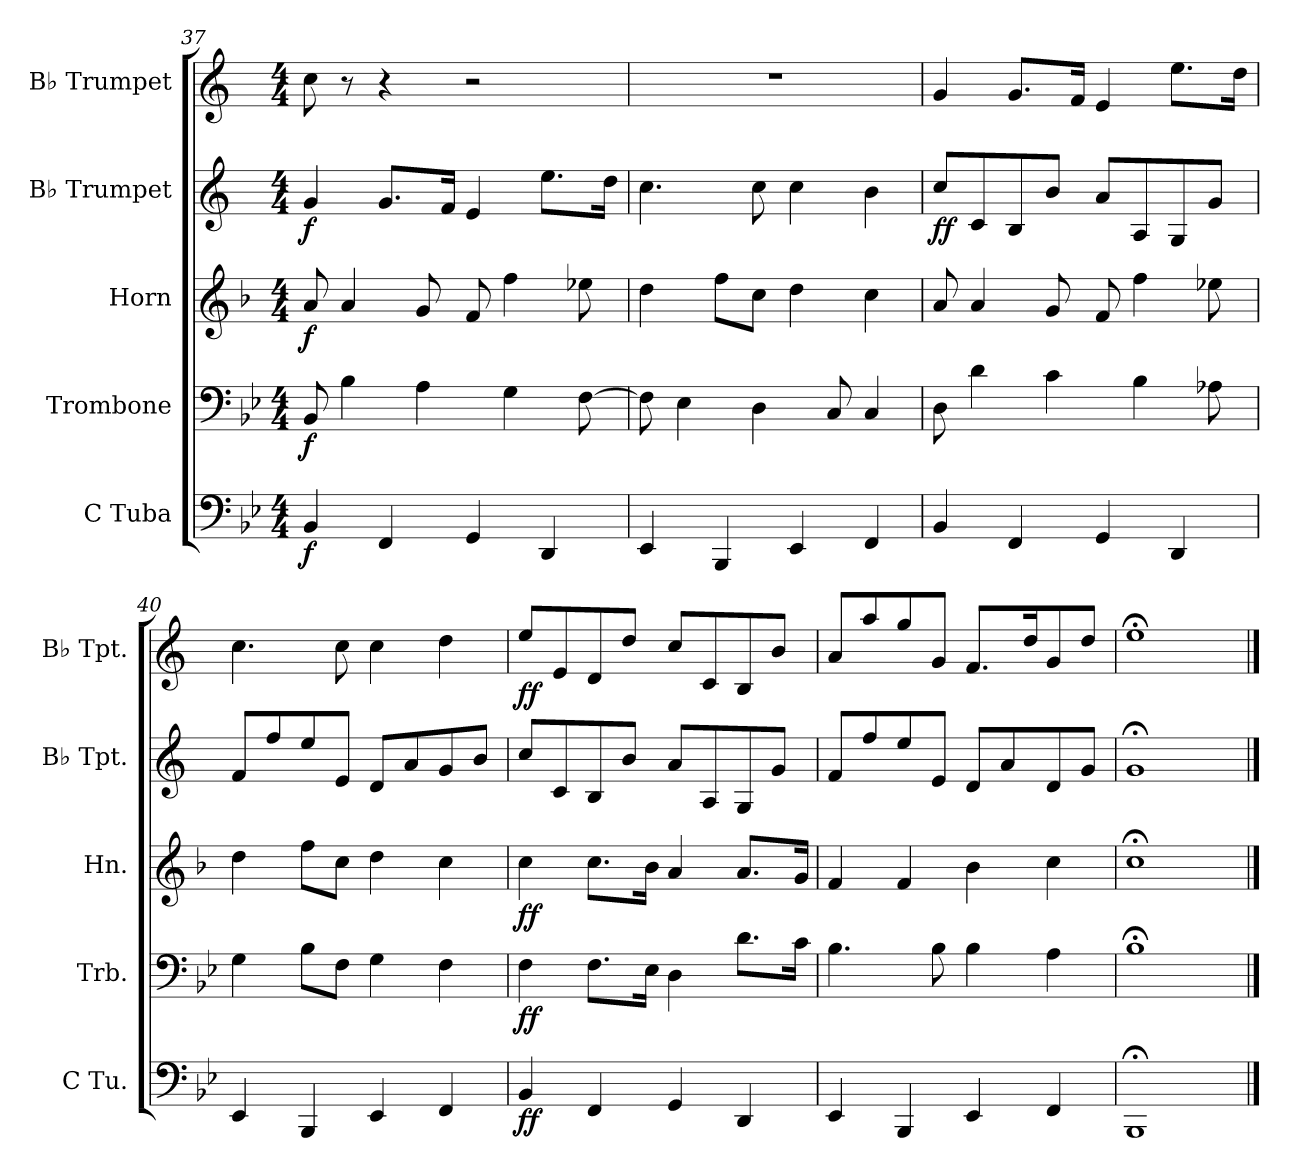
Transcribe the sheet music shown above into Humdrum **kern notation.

**kern	**dynam	**kern	**dynam	**kern	**dynam	**kern	**dynam	**kern	**dynam
*part5	*part5	*part4	*part4	*part3	*part3	*part2	*part2	*part1	*part1
*staff5	*staff5	*staff4	*staff4	*staff3	*staff3	*staff2	*staff2	*staff1	*staff1
*I"C Tuba	*	*I"Trombone	*	*I"Horn	*	*I"B♭ Trumpet	*	*I"B♭ Trumpet	*
*I'C Tu.	*	*I'Trb.	*	*I'Hn.	*	*I'B♭ Tpt.	*	*I'B♭ Tpt.	*
!!LO:PB:g=z
*clefF4	*	*clefF4	*	*clefG2	*	*clefG2	*	*clefG2	*
*	*	*	*	*ITrd4c7	*	*ITrd1c2	*	*ITrd1c2	*
*k[b-e-]	*	*k[b-e-]	*	*k[b-e-]	*	*k[b-e-]	*	*k[b-e-]	*
*B-:	*	*B-:	*	*B-:	*	*B-:	*	*B-:	*
*M4/4	*	*M4/4	*	*M4/4	*	*M4/4	*	*M4/4	*
=37	=37	=37	=37	=37	=37	=37	=37	=37	=37
!	!LO:DY:b	!	!LO:DY:b	!	!LO:DY:b	!	!LO:DY:b	!	!
4BB-/	f	8BB-/	f	8d/	f	4f/	f	8b-\	.
.	.	4B-\	.	4d/	.	.	.	8r	.
4FF/	.	.	.	.	.	8.f/L	.	4r	.
.	.	4A\	.	8c/	.	.	.	.	.
.	.	.	.	.	.	16e-/Jk	.	.	.
4GG/	.	.	.	8B-/	.	4d/	.	2r	.
.	.	4G\	.	4b-\	.	.	.	.	.
4DD/	.	.	.	.	.	8.dd\L	.	.	.
.	.	[8F\	.	8a-X\	.	.	.	.	.
.	.	.	.	.	.	16cc\Jk	.	.	.
=38	=38	=38	=38	=38	=38	=38	=38	=38	=38
4EE-/	.	8F\]	.	4g\	.	4.b-\	.	1r	.
.	.	4E-\	.	.	.	.	.	.	.
4BBB-/	.	.	.	8b-\L	.	.	.	.	.
.	.	4D\	.	8f\J	.	8b-\	.	.	.
4EE-/	.	.	.	4g\	.	4b-\	.	.	.
.	.	8C/	.	.	.	.	.	.	.
4FF/	.	4C/	.	4f\	.	4a\	.	.	.
=39	=39	=39	=39	=39	=39	=39	=39	=39	=39
!	!	!	!	!	!	!	!LO:DY:b	!	!
4BB-/	.	8D\	.	8d/	.	8b-/L	ff	4f/	.
.	.	4d\	.	4d/	.	8B-/	.	.	.
4FF/	.	.	.	.	.	8A/	.	8.f/L	.
.	.	4c\	.	8c/	.	8a/J	.	.	.
.	.	.	.	.	.	.	.	16e-/Jk	.
4GG/	.	.	.	8B-/	.	8g/L	.	4d/	.
.	.	4B-\	.	4b-\	.	8G/	.	.	.
4DD/	.	.	.	.	.	8F/	.	8.dd\L	.
.	.	8A-X\	.	8a-X\	.	8f/J	.	.	.
.	.	.	.	.	.	.	.	16cc\Jk	.
=40	=40	=40	=40	=40	=40	=40	=40	=40	=40
4EE-/	.	4G\	.	4g\	.	8e-/L	.	4.b-\	.
.	.	.	.	.	.	8ee-/	.	.	.
4BBB-/	.	8B-\L	.	8b-\L	.	8dd/	.	.	.
.	.	8F\J	.	8f\J	.	8d/J	.	8b-\	.
4EE-/	.	4G\	.	4g\	.	8c/L	.	4b-\	.
.	.	.	.	.	.	8g/	.	.	.
4FF/	.	4F\	.	4f\	.	8f/	.	4cc\	.
.	.	.	.	.	.	8a/J	.	.	.
=41	=41	=41	=41	=41	=41	=41	=41	=41	=41
!	!LO:DY:b	!	!LO:DY:b	!	!LO:DY:b	!	!	!	!LO:DY:b
4BB-/	ff	4F\	ff	4f\	ff	8b-/L	.	8dd/L	ff
.	.	.	.	.	.	8B-/	.	8d/	.
4FF/	.	8.F\L	.	8.f\L	.	8A/	.	8c/	.
.	.	.	.	.	.	8a/J	.	8cc/J	.
.	.	16E-\Jk	.	16e-\Jk	.	.	.	.	.
4GG/	.	4D\	.	4d/	.	8g/L	.	8b-/L	.
.	.	.	.	.	.	8G/	.	8B-/	.
4DD/	.	8.d\L	.	8.d/L	.	8F/	.	8A/	.
.	.	.	.	.	.	8f/J	.	8a/J	.
.	.	16c\Jk	.	16c/Jk	.	.	.	.	.
=42	=42	=42	=42	=42	=42	=42	=42	=42	=42
4EE-/	.	4.B-\	.	4B-/	.	8e-/L	.	8g/L	.
.	.	.	.	.	.	8ee-/	.	8gg/	.
4BBB-/	.	.	.	4B-/	.	8dd/	.	8ff/	.
.	.	8B-\	.	.	.	8d/J	.	8f/J	.
4EE-/	.	4B-\	.	4e-\	.	8c/L	.	8.e-/L	.
.	.	.	.	.	.	8g/	.	.	.
.	.	.	.	.	.	.	.	16cc/K	.
4FF/	.	4A\	.	4f\	.	8c/	.	8f/	.
.	.	.	.	.	.	8f/J	.	8cc/J	.
=43	=43	=43	=43	=43	=43	=43	=43	=43	=43
1BBB-;<	.	1B-;<	.	1f;<	.	1f;<	.	1dd;<	.
==	==	==	==	==	==	==	==	==	==
*-	*-	*-	*-	*-	*-	*-	*-	*-	*-
